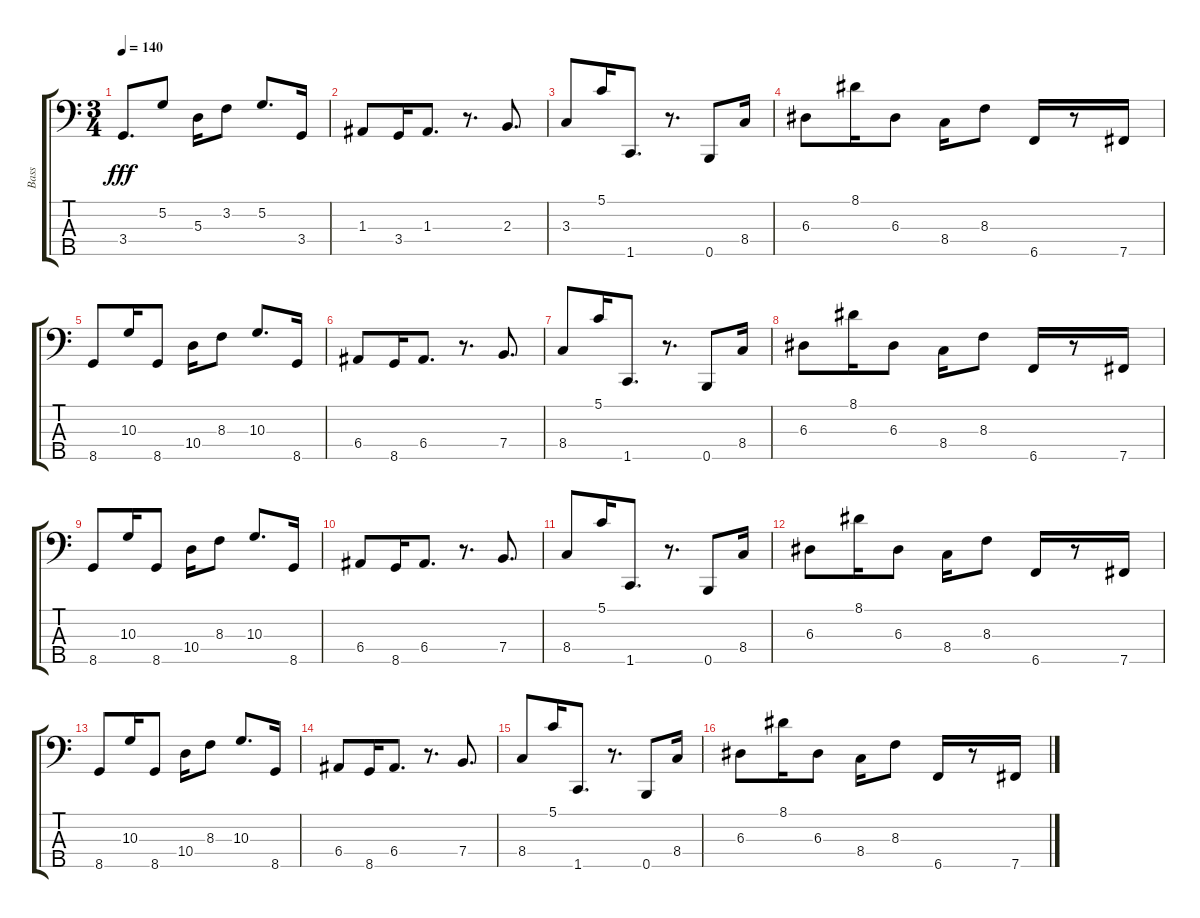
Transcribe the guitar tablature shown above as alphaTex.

\track ("Bass" "Bass") {instrument synthbass2}
\staff {score tabs}
\tuning (G2 D2 A1 E1 B0) {hide}
\ts (3 4)
\tempo 140
\clef f4
\ks c
3.4.8{d dy fff} 5.2.8 5.3.16 3.2.8 5.2.8{d} 3.4.16 |
1.3.8 3.4.16 1.3.8{d} r.8{d} 2.3.8{d} |
3.3.8 5.1.16 1.5.8{d} r.8{d} 0.5.8 8.4.16 |
6.3.8 8.1.16 6.3.8 8.4.16 8.3.8 6.5.16 r.8 7.5.16 |
8.5.8 10.3.16 8.5.8 10.4.16 8.3.8 10.3.8{d} 8.5.16 |
6.4.8 8.5.16 6.4.8{d} r.8{d} 7.4.8{d} |
8.4.8 5.1.16 1.5.8{d} r.8{d} 0.5.8 8.4.16 |
6.3.8 8.1.16 6.3.8 8.4.16 8.3.8 6.5.16 r.8 7.5.16 |
8.5.8 10.3.16 8.5.8 10.4.16 8.3.8 10.3.8{d} 8.5.16 |
6.4.8 8.5.16 6.4.8{d} r.8{d} 7.4.8{d} |
8.4.8 5.1.16 1.5.8{d} r.8{d} 0.5.8 8.4.16 |
6.3.8 8.1.16 6.3.8 8.4.16 8.3.8 6.5.16 r.8 7.5.16 |
8.5.8 10.3.16 8.5.8 10.4.16 8.3.8 10.3.8{d} 8.5.16 |
6.4.8 8.5.16 6.4.8{d} r.8{d} 7.4.8{d} |
8.4.8 5.1.16 1.5.8{d} r.8{d} 0.5.8 8.4.16 |
6.3.8 8.1.16 6.3.8 8.4.16 8.3.8 6.5.16 r.8 7.5.16
